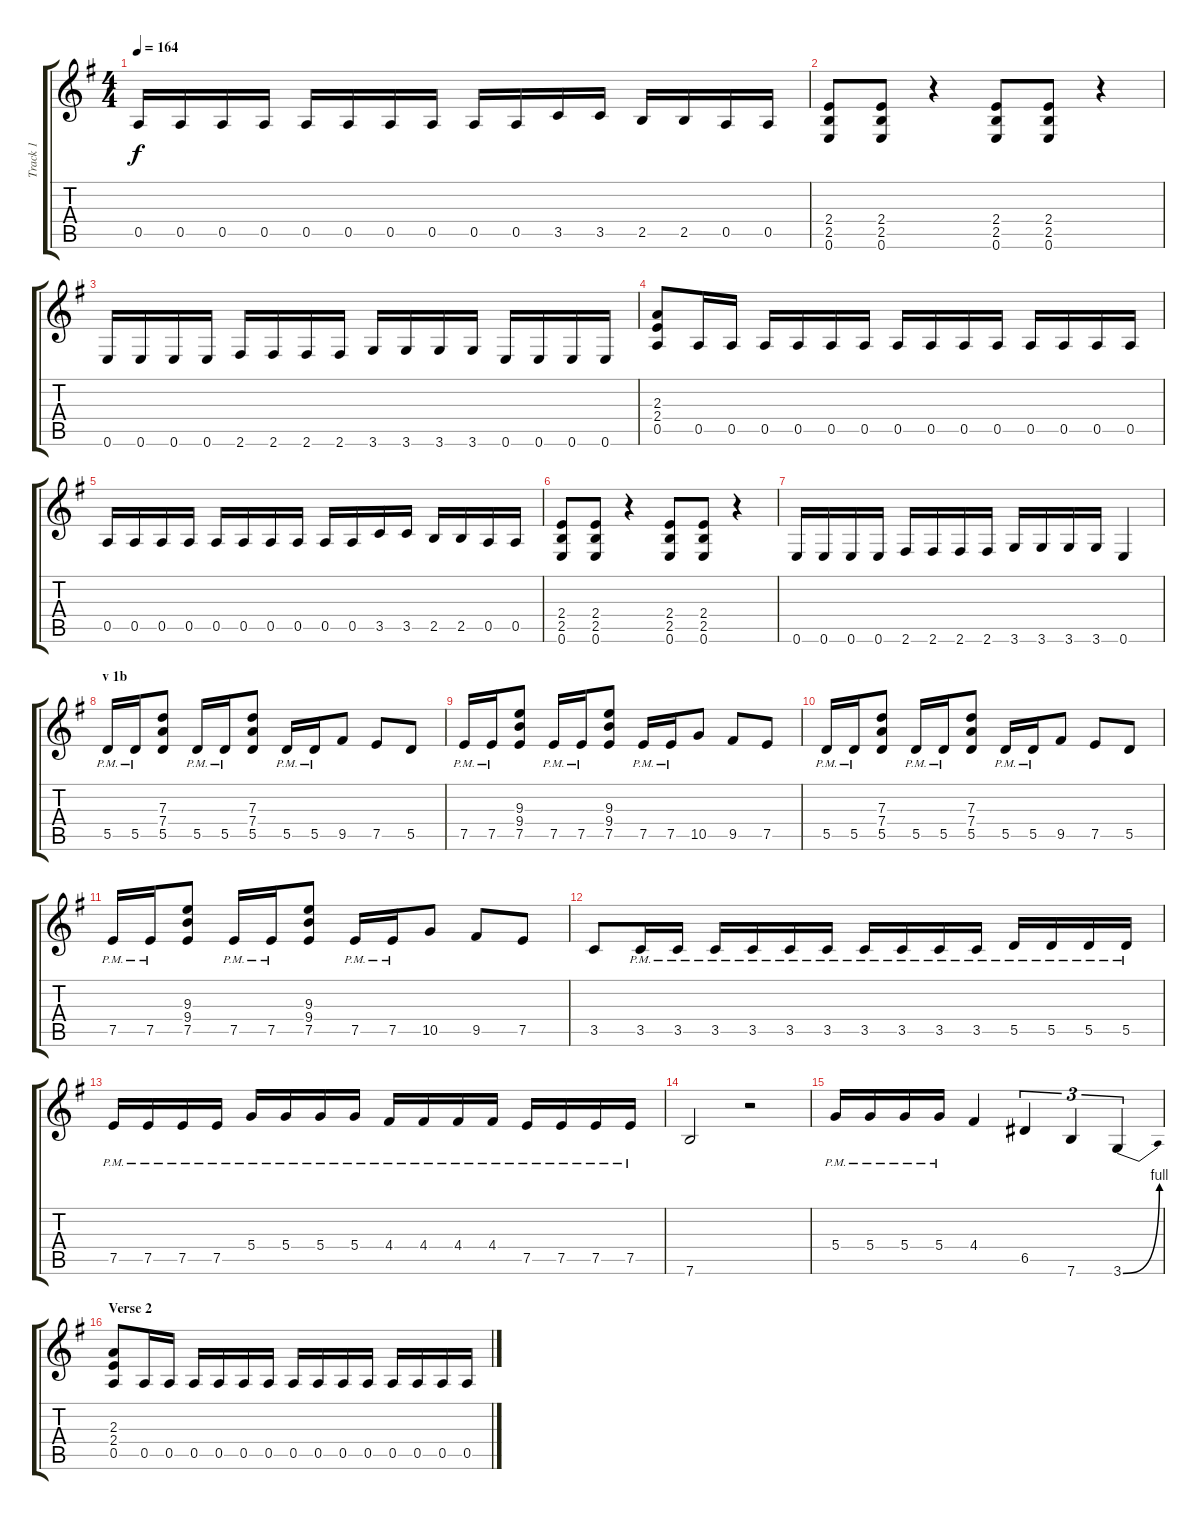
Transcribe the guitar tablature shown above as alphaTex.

\track ("Track 1" "Track 1") {instrument overdrivenguitar}
\staff {score tabs}
\tuning (E4 B3 G3 D3 A2 E2) {hide}
\ts (4 4)
\tempo 164
\clef g2
\ks eminor
0.5.16{dy f} 0.5.16 0.5.16 0.5.16 0.5.16 0.5.16 0.5.16 0.5.16 0.5.16 0.5.16 3.5.16 3.5.16 2.5.16 2.5.16 0.5.16 0.5.16 |
(2.4 2.5 0.6).8 (2.4 2.5 0.6).8 r.4 (2.4 2.5 0.6).8 (2.4 2.5 0.6).8 r.4 |
0.6.16 0.6.16 0.6.16 0.6.16 2.6.16 2.6.16 2.6.16 2.6.16 3.6.16 3.6.16 3.6.16 3.6.16 0.6.16 0.6.16 0.6.16 0.6.16 |
(2.3 2.4 0.5).8 0.5.16 0.5.16 0.5.16 0.5.16 0.5.16 0.5.16 0.5.16 0.5.16 0.5.16 0.5.16 0.5.16 0.5.16 0.5.16 0.5.16 |
0.5.16 0.5.16 0.5.16 0.5.16 0.5.16 0.5.16 0.5.16 0.5.16 0.5.16 0.5.16 3.5.16 3.5.16 2.5.16 2.5.16 0.5.16 0.5.16 |
(2.4 2.5 0.6).8 (2.4 2.5 0.6).8 r.4 (2.4 2.5 0.6).8 (2.4 2.5 0.6).8 r.4 |
0.6.16 0.6.16 0.6.16 0.6.16 2.6.16 2.6.16 2.6.16 2.6.16 3.6.16 3.6.16 3.6.16 3.6.16 0.6.4 |
\section ("" "v 1b")
5.5{pm}.16 5.5{pm}.16 (7.3 7.4 5.5).8 5.5{pm}.16 5.5{pm}.16 (7.3 7.4 5.5).8 5.5{pm}.16 5.5{pm}.16 9.5.8 7.5.8 5.5.8 |
7.5{pm}.16 7.5{pm}.16 (9.3 9.4 7.5).8 7.5{pm}.16 7.5{pm}.16 (9.3 9.4 7.5).8 7.5{pm}.16 7.5{pm}.16 10.5.8 9.5.8 7.5.8 |
5.5{pm}.16 5.5{pm}.16 (7.3 7.4 5.5).8 5.5{pm}.16 5.5{pm}.16 (7.3 7.4 5.5).8 5.5{pm}.16 5.5{pm}.16 9.5.8 7.5.8 5.5.8 |
7.5{pm}.16 7.5{pm}.16 (9.3 9.4 7.5).8 7.5{pm}.16 7.5{pm}.16 (9.3 9.4 7.5).8 7.5{pm}.16 7.5{pm}.16 10.5.8 9.5.8 7.5.8 |
3.5.8 3.5{pm}.16 3.5{pm}.16 3.5{pm}.16 3.5{pm}.16 3.5{pm}.16 3.5{pm}.16 3.5{pm}.16 3.5{pm}.16 3.5{pm}.16 3.5{pm}.16 5.5{pm}.16 5.5{pm}.16 5.5{pm}.16 5.5{pm}.16 |
7.5{pm}.16 7.5{pm}.16 7.5{pm}.16 7.5{pm}.16 5.4{pm}.16 5.4{pm}.16 5.4{pm}.16 5.4{pm}.16 4.4{pm}.16 4.4{pm}.16 4.4{pm}.16 4.4{pm}.16 7.5{pm}.16 7.5{pm}.16 7.5{pm}.16 7.5{pm}.16 |
7.6.2 r.2 |
5.4{pm}.16 5.4{pm}.16 5.4{pm}.16 5.4{pm}.16 4.4.4 6.5.4{tu (3 2)} 7.6.4{tu (3 2)} 3.6{be (bend 0 0 60 4)}.4{tu (3 2)} |
\section ("" "Verse 2")
(2.3 2.4 0.5).8 0.5.16 0.5.16 0.5.16 0.5.16 0.5.16 0.5.16 0.5.16 0.5.16 0.5.16 0.5.16 0.5.16 0.5.16 0.5.16 0.5.16
